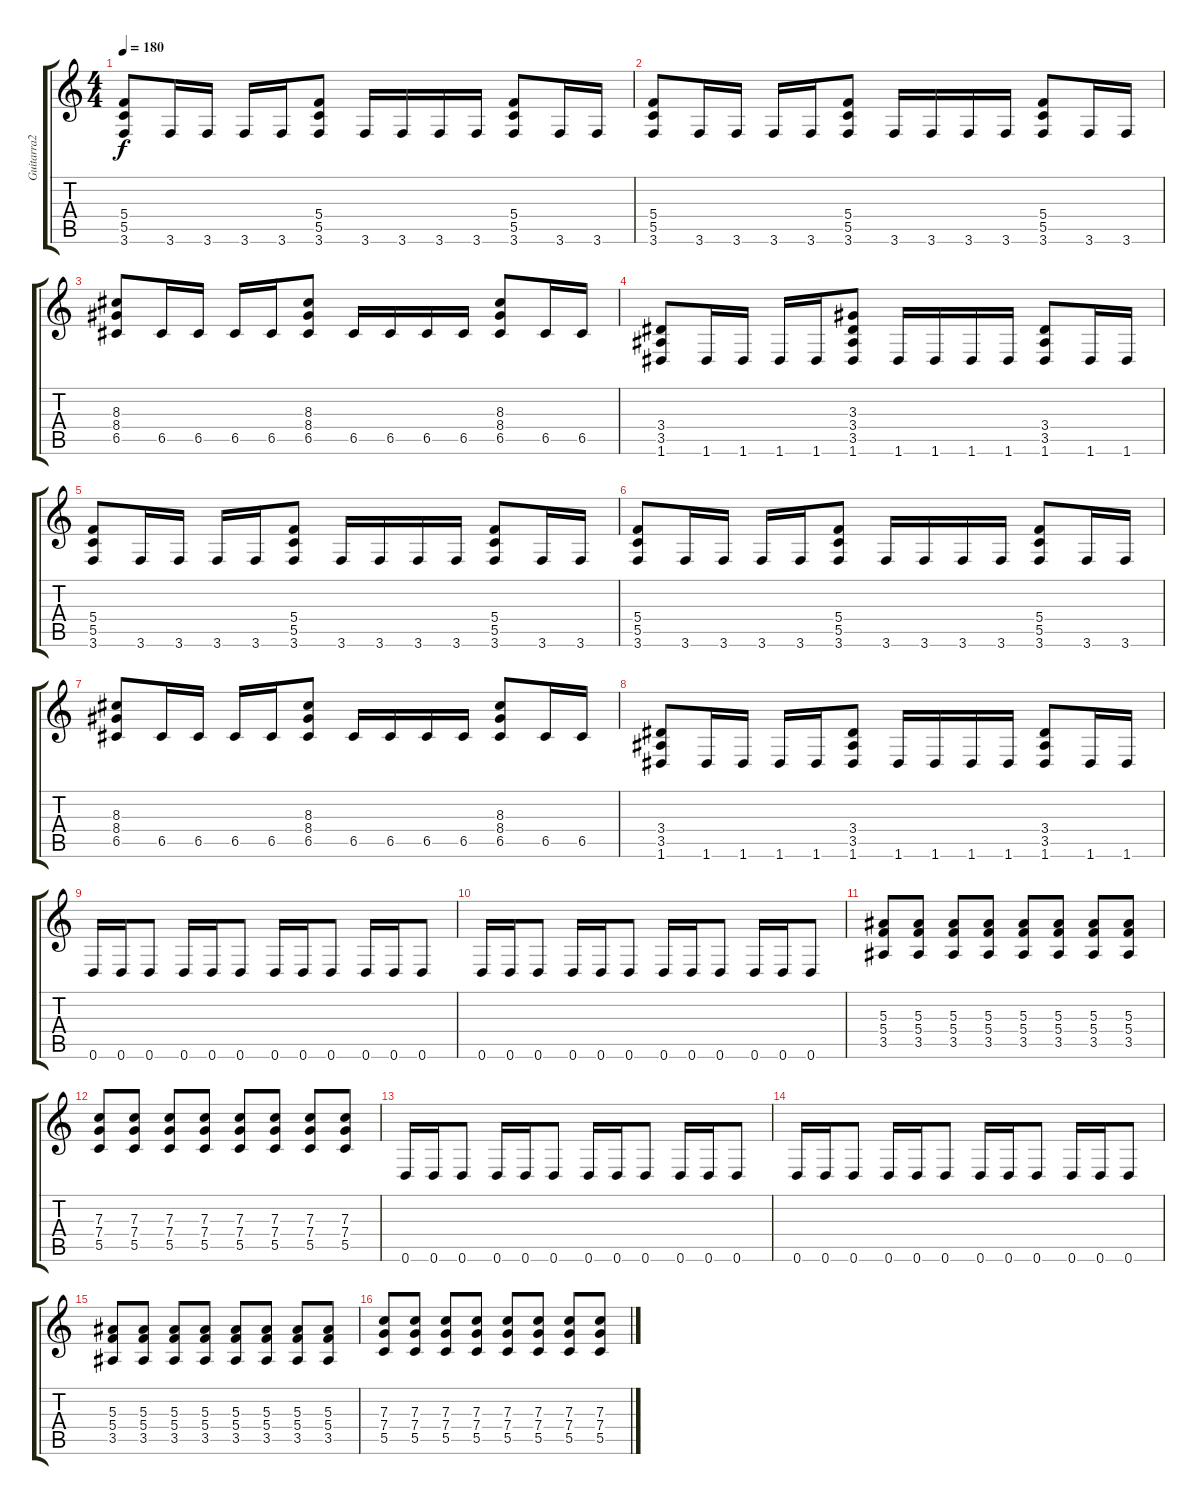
\track ("Guitarra2" "Guitarra2") {instrument distortionguitar}
\staff {score tabs}
\tuning (D4 A3 F3 C3 G2 D2) {hide}
\ts (4 4)
\tempo 180
\clef g2
\ks c
(5.4 5.5 3.6).8{dy f} 3.6.16 3.6.16 3.6.16 3.6.16 (5.4 5.5 3.6).8 3.6.16 3.6.16 3.6.16 3.6.16 (5.4 5.5 3.6).8 3.6.16 3.6.16 |
(5.4 5.5 3.6).8 3.6.16 3.6.16 3.6.16 3.6.16 (5.4 5.5 3.6).8 3.6.16 3.6.16 3.6.16 3.6.16 (5.4 5.5 3.6).8 3.6.16 3.6.16 |
(8.3 8.4 6.5).8 6.5.16 6.5.16 6.5.16 6.5.16 (8.3 8.4 6.5).8 6.5.16 6.5.16 6.5.16 6.5.16 (8.3 8.4 6.5).8 6.5.16 6.5.16 |
(3.4 3.5 1.6).8 1.6.16 1.6.16 1.6.16 1.6.16 (3.3 3.4 3.5 1.6).8 1.6.16 1.6.16 1.6.16 1.6.16 (3.4 3.5 1.6).8 1.6.16 1.6.16 |
(5.4 5.5 3.6).8 3.6.16 3.6.16 3.6.16 3.6.16 (5.4 5.5 3.6).8 3.6.16 3.6.16 3.6.16 3.6.16 (5.4 5.5 3.6).8 3.6.16 3.6.16 |
(5.4 5.5 3.6).8 3.6.16 3.6.16 3.6.16 3.6.16 (5.4 5.5 3.6).8 3.6.16 3.6.16 3.6.16 3.6.16 (5.4 5.5 3.6).8 3.6.16 3.6.16 |
(8.3 8.4 6.5).8 6.5.16 6.5.16 6.5.16 6.5.16 (8.3 8.4 6.5).8 6.5.16 6.5.16 6.5.16 6.5.16 (8.3 8.4 6.5).8 6.5.16 6.5.16 |
(3.4 3.5 1.6).8 1.6.16 1.6.16 1.6.16 1.6.16 (3.4 3.5 1.6).8 1.6.16 1.6.16 1.6.16 1.6.16 (3.4 3.5 1.6).8 1.6.16 1.6.16 |
0.6.16 0.6.16 0.6.8 0.6.16 0.6.16 0.6.8 0.6.16 0.6.16 0.6.8 0.6.16 0.6.16 0.6.8 |
0.6.16 0.6.16 0.6.8 0.6.16 0.6.16 0.6.8 0.6.16 0.6.16 0.6.8 0.6.16 0.6.16 0.6.8 |
(5.3 5.4 3.5).8 (5.3 5.4 3.5).8 (5.3 5.4 3.5).8 (5.3 5.4 3.5).8 (5.3 5.4 3.5).8 (5.3 5.4 3.5).8 (5.3 5.4 3.5).8 (5.3 5.4 3.5).8 |
(7.3 7.4 5.5).8 (7.3 7.4 5.5).8 (7.3 7.4 5.5).8 (7.3 7.4 5.5).8 (7.3 7.4 5.5).8 (7.3 7.4 5.5).8 (7.3 7.4 5.5).8 (7.3 7.4 5.5).8 |
0.6.16 0.6.16 0.6.8 0.6.16 0.6.16 0.6.8 0.6.16 0.6.16 0.6.8 0.6.16 0.6.16 0.6.8 |
0.6.16 0.6.16 0.6.8 0.6.16 0.6.16 0.6.8 0.6.16 0.6.16 0.6.8 0.6.16 0.6.16 0.6.8 |
(5.3 5.4 3.5).8 (5.3 5.4 3.5).8 (5.3 5.4 3.5).8 (5.3 5.4 3.5).8 (5.3 5.4 3.5).8 (5.3 5.4 3.5).8 (5.3 5.4 3.5).8 (5.3 5.4 3.5).8 |
(7.3 7.4 5.5).8 (7.3 7.4 5.5).8 (7.3 7.4 5.5).8 (7.3 7.4 5.5).8 (7.3 7.4 5.5).8 (7.3 7.4 5.5).8 (7.3 7.4 5.5).8 (7.3 7.4 5.5).8
